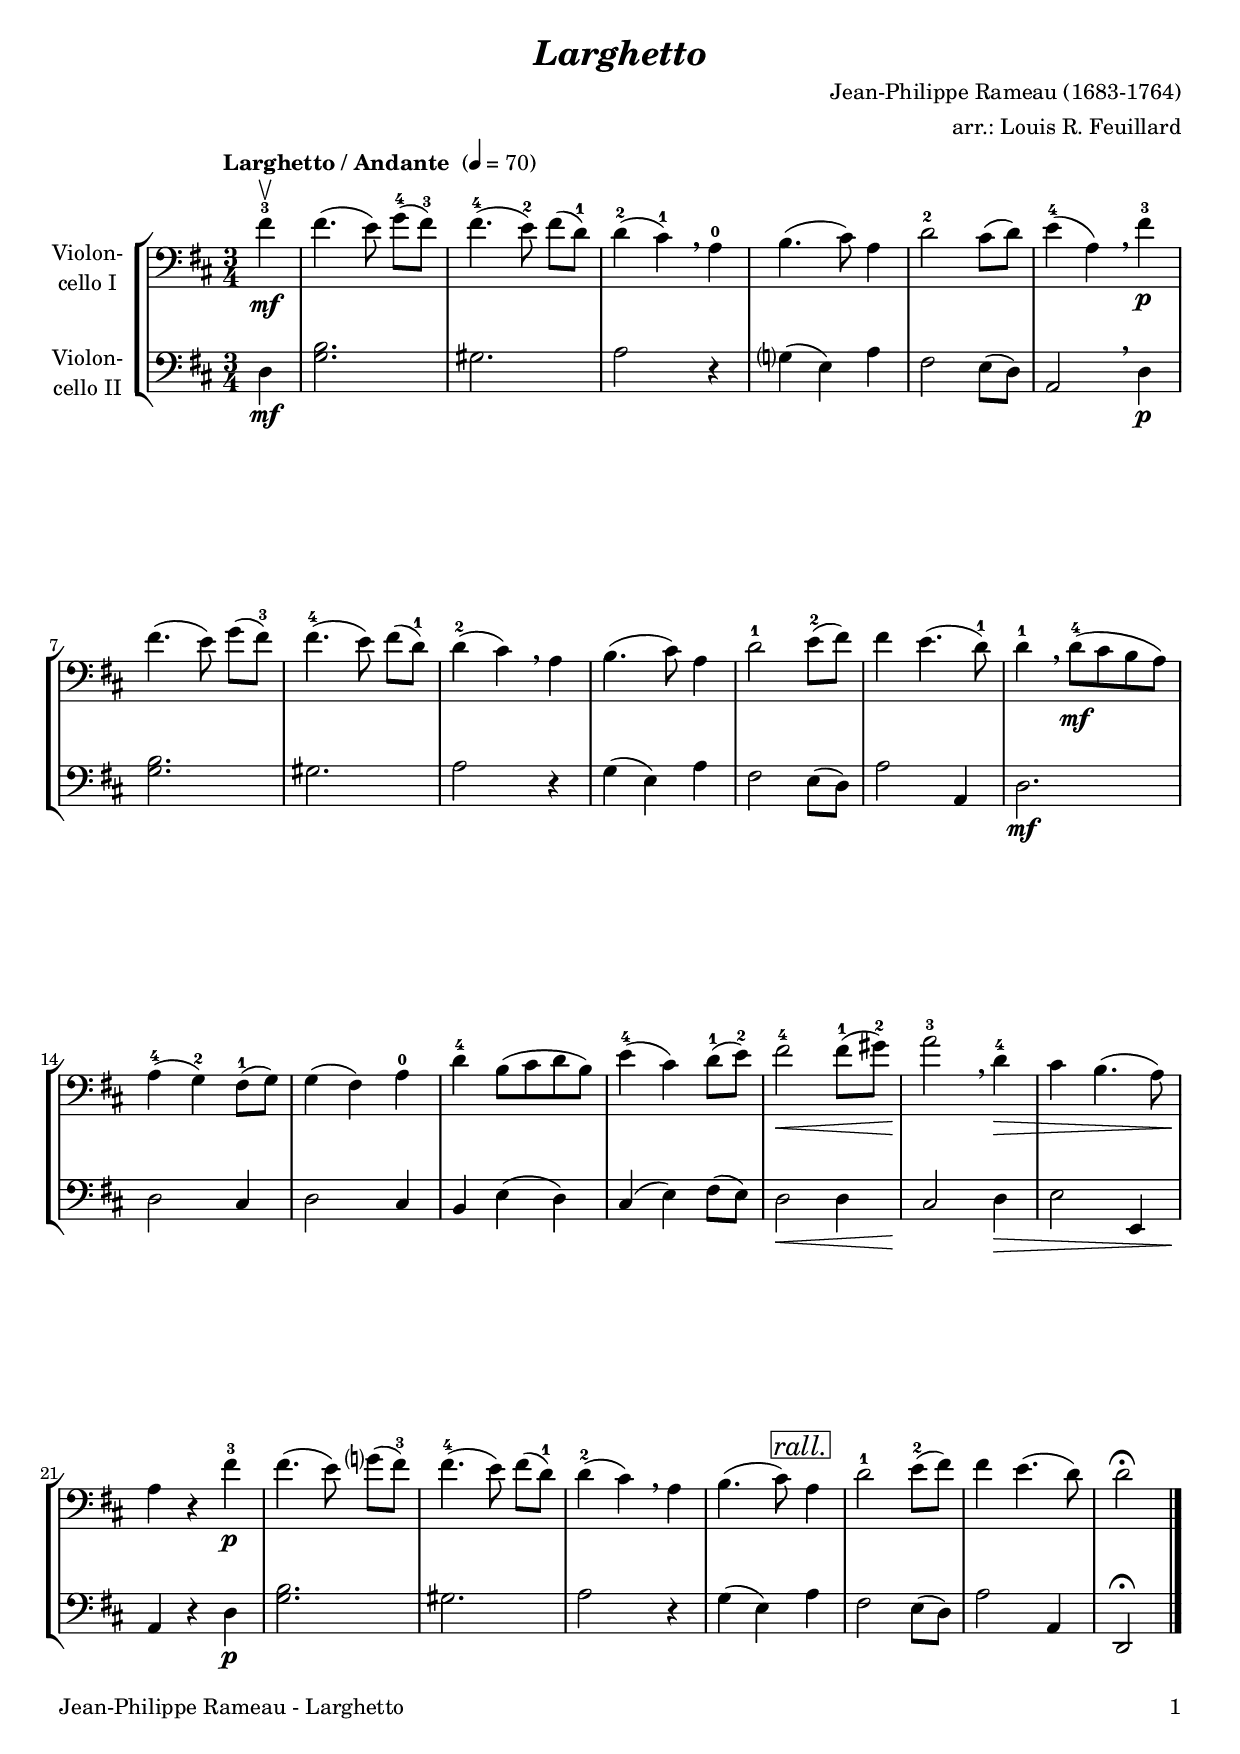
\version "2.24.4"
\include "deutsch.ly"
  
#(set-global-staff-size 19)

\header {
  title     = \markup \bold \italic "Larghetto"
  composer  = "Jean-Philippe Rameau (1683-1764)"
  arranger  = "arr.: Louis R. Feuillard"
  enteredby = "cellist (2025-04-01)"
%  piece     = ""
}

voiceconsts = {
  \key d \major
  \time 3/4
  \clef "bass"
%  \numericTimeSignature
  \compressEmptyMeasures
% Set default beaming for all staves
  \set Timing.beamExceptions = #'()
  \set Timing.baseMoment     = #(ly:make-moment 1 4)
  \set Timing.beatStructure  = #'(1 1 1)
  \tempo "Larghetto / Andante " 4=70
}

mivl = "violin"
miva = "viola"
misa = "string ensemble 1"
misb = "string ensemble 2"
mivc = "cello"

rall = \mark \markup \box \italic "rall."

va = \relative c' {
  \voiceconsts

  \partial 4 fis4\upbow-3\mf
  fis4.( e8) g(-4 fis)-3
  fis4.(-4 e8)-2 fis( d)-1
  d4(-2 cis)-1 \breathe a-0
  h4.( cis8) a4
  d2-2 cis8( d)
  e4(-4 a,) \breathe fis'-3\p

  fis4.( e8) g( fis)-3
  fis4.(-4 e8) fis( d)-1
  d4(-2 cis) \breathe a
  h4.( cis8) a4
  d2-1 e8(-2 fis)
  fis4 e4.( d8)-1
  d4-1 \breathe d8[(-4\mf cis h a)]

  a4(-4 g)-2 fis8(-1 g)
  g4( fis) a-0
  d-4 h8[( cis d h)]
  e4(-4 cis) d8(-1 e)-2
  fis2-4\< fis8(-1 gis)-2
  a2-3\! \breathe d,4-4\>
  cis h4.( a8)
  a4\! r fis'-3\p

  fis4.( e8) g?( fis)-3
  fis4.(-4 e8) fis( d)-1
  d4(-2 cis) \breathe a
  h4.( cis8) \rall a4
  d2-1 e8(-2 fis)
  fis4 e4.( d8)
  \partial 2 d2\fermata \bar "|."
}

vb = \relative c {
  \voiceconsts

  \partial 4 d4\mf
  <g h>2.
  gis
  a2 r4
  g?4( e) a
  fis2 e8( d)
  a2 \breathe d4\p

  <g h>2.
  gis
  a2 r4
  g( e) a
  fis2 e8( d)
  a'2 a,4
  d2.\mf

  d2 cis4
  d2 cis4
  h e( d)
  cis( e) fis8( e)
  d2\< d4
  cis2\! d4\>
  e2 e,4
  a\! r d\p

  <g h>2.
  gis
  a2 r4
  g( e) \rall a
  fis2 e8( d)
  a'2 a,4
  \partial 2 d,2\fermata \bar "|."
}


music = \new StaffGroup <<
      \new Staff {
	\set Staff.midiInstrument = \mivc
	\set Staff.instrumentName = \markup \center-column { "Violon-" "cello I" }
	\transpose d d { \va }
      }

      \new Staff {
	\set Staff.midiInstrument = \mivc
	\set Staff.instrumentName = \markup \center-column { "Violon-" "cello II" }
	\transpose d d { \vb }
      }
>>

\book {
  \paper {
    print-page-number = ##t
    print-first-page-number = ##t
    ragged-last-bottom = ##f
    oddHeaderMarkup = \markup \null
    evenHeaderMarkup = \markup \null
    oddFooterMarkup = \markup {
      \fill-line {
        \if \should-print-page-number
        "Jean-Philippe Rameau - Larghetto" \fromproperty #'page:page-number-string
      }
    }
    evenFooterMarkup = \oddFooterMarkup
  } \score {
    \music
    \layout {}
  }

  \score {
    \unfoldRepeats \music

    \midi {
      \context {
        \Score
      }
    }
  }
}
